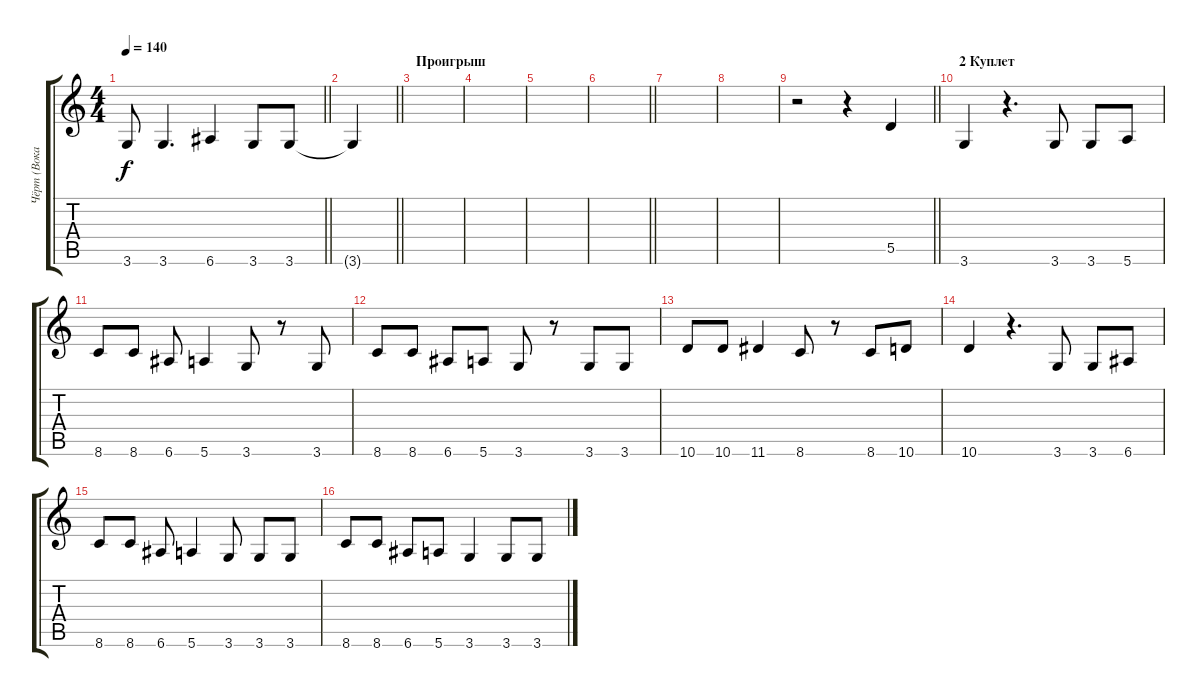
\track ("Чёрт (Вокал)" "Чёрт (Вока") {instrument acousticguitarsteel}
\staff {score tabs}
\tuning (E4 B3 G3 D3 A2 E2) {hide}
\ts (4 4)
\tempo 140
\clef g2
\barLineRight lightlight
\ks c
3.6.8{dy f} 3.6.4{d} 6.6.4 3.6.8 3.6.8 |
\barLineRight lightlight
3.6{t}.4 |
\section ("" "Проигрыш")
|
|
|
\barLineRight lightlight
|
|
|
\barLineRight lightlight
r.2 r.4 5.5.4 |
\section ("" "2 Куплет")
3.6.4 r.4{d} 3.6.8 3.6.8 5.6.8 |
8.6.8 8.6.8 6.6.8 5.6.4 3.6.8 r.8 3.6.8 |
8.6.8 8.6.8 6.6.8 5.6.8 3.6.8 r.8 3.6.8 3.6.8 |
10.6.8 10.6.8 11.6.4 8.6.8 r.8 8.6.8 10.6.8 |
10.6.4 r.4{d} 3.6.8 3.6.8 6.6.8 |
8.6.8 8.6.8 6.6.8 5.6.4 3.6.8 3.6.8 3.6.8 |
8.6.8 8.6.8 6.6.8 5.6.8 3.6.4 3.6.8 3.6.8
